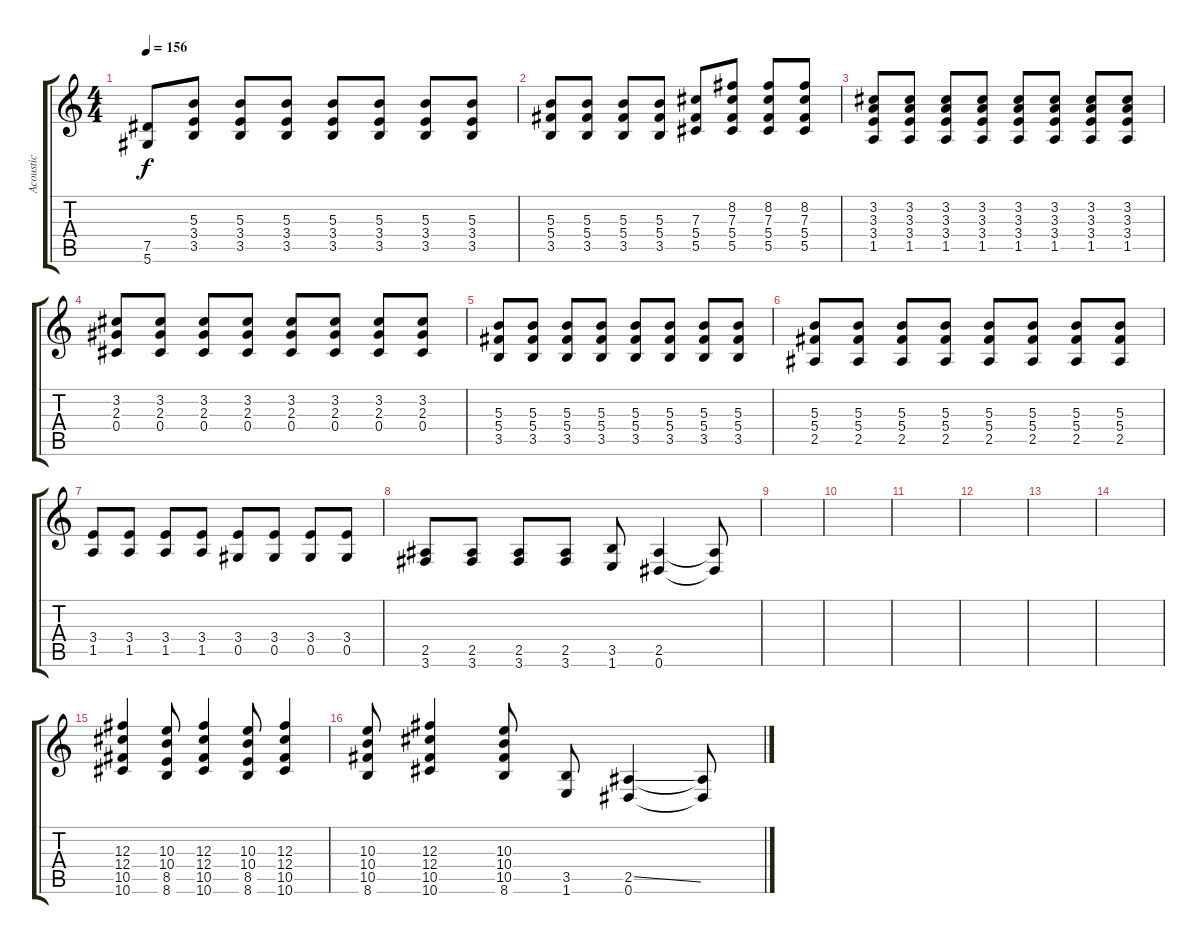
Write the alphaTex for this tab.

\track ("Acoustic" "Acoustic") {instrument acousticguitarsteel}
\staff {score tabs}
\tuning (Eb4 Bb3 Gb3 Db3 Ab2 Eb2) {hide}
\ts (4 4)
\tempo 156
\clef g2
\ks c
(7.5 5.6).8{dy f} (5.3 3.4 3.5).8 (5.3 3.4 3.5).8 (5.3 3.4 3.5).8 (5.3 3.4 3.5).8 (5.3 3.4 3.5).8 (5.3 3.4 3.5).8 (5.3 3.4 3.5).8 |
(5.3 5.4 3.5).8 (5.3 5.4 3.5).8 (5.3 5.4 3.5).8 (5.3 5.4 3.5).8 (7.3 5.4 5.5).8 (8.2 7.3 5.4 5.5).8 (8.2 7.3 5.4 5.5).8 (8.2 7.3 5.4 5.5).8 |
(3.2 3.3 3.4 1.5).8 (3.2 3.3 3.4 1.5).8 (3.2 3.3 3.4 1.5).8 (3.2 3.3 3.4 1.5).8 (3.2 3.3 3.4 1.5).8 (3.2 3.3 3.4 1.5).8 (3.2 3.3 3.4 1.5).8 (3.2 3.3 3.4 1.5).8 |
(3.2 2.3 0.4).8 (3.2 2.3 0.4).8 (3.2 2.3 0.4).8 (3.2 2.3 0.4).8 (3.2 2.3 0.4).8 (3.2 2.3 0.4).8 (3.2 2.3 0.4).8 (3.2 2.3 0.4).8 |
(5.3 5.4 3.5).8 (5.3 5.4 3.5).8 (5.3 5.4 3.5).8 (5.3 5.4 3.5).8 (5.3 5.4 3.5).8 (5.3 5.4 3.5).8 (5.3 5.4 3.5).8 (5.3 5.4 3.5).8 |
(5.3 5.4 2.5).8 (5.3 5.4 2.5).8 (5.3 5.4 2.5).8 (5.3 5.4 2.5).8 (5.3 5.4 2.5).8 (5.3 5.4 2.5).8 (5.3 5.4 2.5).8 (5.3 5.4 2.5).8 |
(3.4 1.5).8 (3.4 1.5).8 (3.4 1.5).8 (3.4 1.5).8 (3.4 0.5).8 (3.4 0.5).8 (3.4 0.5).8 (3.4 0.5).8 |
(2.5 3.6).8 (2.5 3.6).8 (2.5 3.6).8 (2.5 3.6).8 (3.5 1.6).8 (2.5 0.6).4 (2.5{t} 0.6{t}).8 |
|
|
|
|
|
|
(12.3 12.4 10.5 10.6).4 (10.3 10.4 8.5 8.6).8 (12.3 12.4 10.5 10.6).4 (10.3 10.4 8.5 8.6).8 (12.3 12.4 10.5 10.6).4 |
(10.3 10.4 10.5 8.6).8 (12.3 12.4 10.5 10.6).4 (10.3 10.4 10.5 8.6).8 (3.5 1.6).8 (2.5{ss} 0.6).4 (2.5{t} 0.6{t}).8
